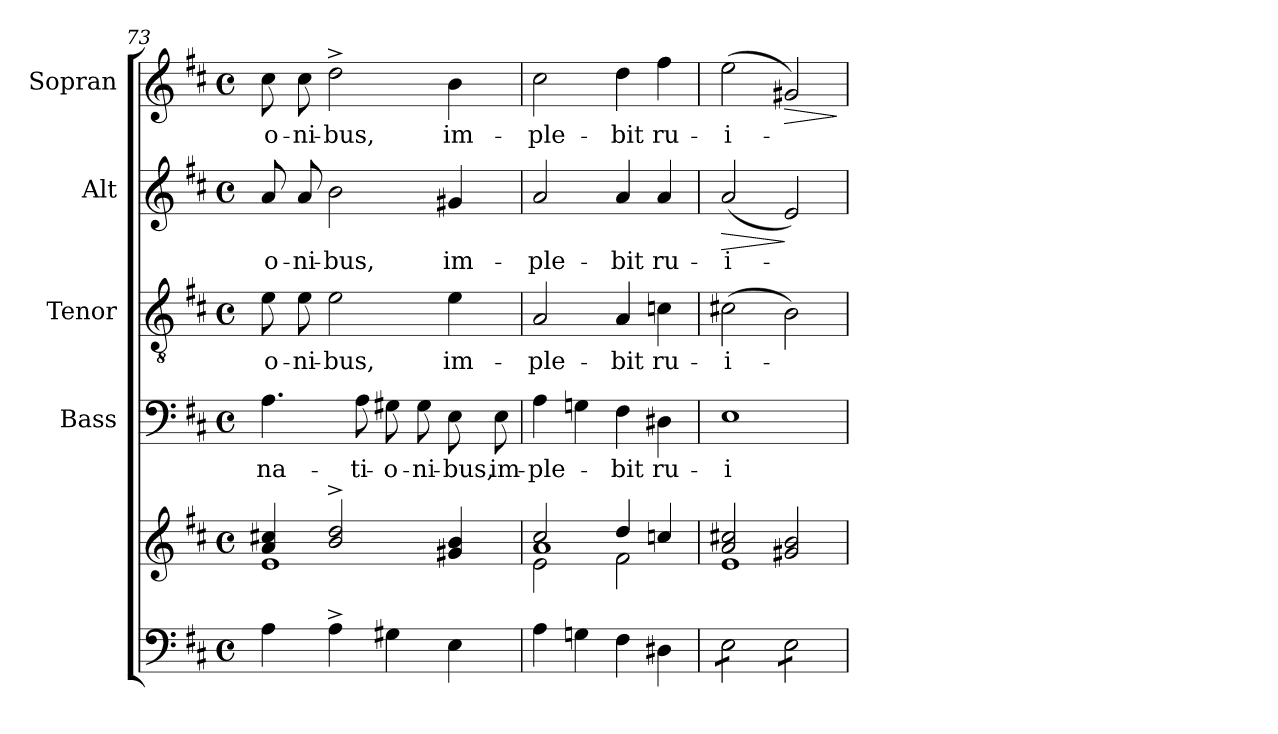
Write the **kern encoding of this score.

**kern	**kern	**kern	**text	**kern	**text	**kern	**text	**dynam	**kern	**text	**dynam
*part5	*part5	*part4	*part4	*part3	*part3	*part2	*part2	*part2	*part1	*part1	*part1
*staff6	*staff5	*staff4	*staff4	*staff3	*staff3	*staff2	*staff2	*staff2	*staff1	*staff1	*staff1
*	*	*I"Bass	*	*I"Tenor	*	*I"Alt	*	*	*I"Sopran	*	*
*	*	*I'B.	*	*I'T.	*	*I'A.	*	*	*I'S.	*	*
*clefF4	*clefG2	*clefF4	*	*clefGv2	*	*clefG2	*	*	*clefG2	*	*
*k[f#c#]	*k[f#c#]	*k[f#c#]	*	*k[f#c#]	*	*k[f#c#]	*	*	*k[f#c#]	*	*
*D:	*D:	*D:	*	*D:	*	*D:	*	*	*D:	*	*
*M4/4	*M4/4	*M4/4	*	*M4/4	*	*M4/4	*	*	*M4/4	*	*
*met(c)	*met(c)	*met(c)	*	*met(c)	*	*met(c)	*	*	*met(c)	*	*
=73	=73	=73	=73	=73	=73	=73	=73	=73	=73	=73	=73
*	*^	*	*	*	*	*	*	*	*	*	*
!	!	!	!	!LO:LY:b	!	!LO:LY:b	!	!LO:LY:b	!	!	!LO:LY:b	!
4A\	4a/ 4cc#X/	1e	4.A\	na-	8e\	-o-	8a/	-o-	.	8cc#\	-o-	.
!	!	!	!	!	!	!LO:LY:b	!	!LO:LY:b	!	!	!LO:LY:b	!
.	.	.	.	.	8e\	-ni-	8a/	-ni-	.	8cc#\	-ni-	.
!	!	!	!	!	!	!LO:LY:b	!	!LO:LY:b	!	!	!LO:LY:b	!
4A^>\	2b/^< 2dd/^<	.	.	.	2e\	-bus,	2b\	-bus,	.	2dd^>\	-bus,	.
!	!	!	!	!LO:LY:b	!	!	!	!	!	!	!	!
.	.	.	8A\	-ti-	.	.	.	.	.	.	.	.
!	!	!	!	!LO:LY:b	!	!	!	!	!	!	!	!
4G#X\	.	.	8G#X\	-o-	.	.	.	.	.	.	.	.
!	!	!	!	!LO:LY:b	!	!	!	!	!	!	!	!
.	.	.	8G#\	-ni-	.	.	.	.	.	.	.	.
!	!	!	!	!LO:LY:b	!	!LO:LY:b	!	!LO:LY:b	!	!	!LO:LY:b	!
4E\	4g#X/ 4b/	.	8E\	-bus,	4e\	im-	4g#X/	im-	.	4b\	im-	.
!	!	!	!	!LO:LY:b	!	!	!	!	!	!	!	!
.	.	.	8E\	im-	.	.	.	.	.	.	.	.
=74	=74	=74	=74	=74	=74	=74	=74	=74	=74	=74	=74	=74
*	*	*^	*	*	*	*	*	*	*	*	*	*
!	!	!	!	!	!LO:LY:b	!	!LO:LY:b	!	!LO:LY:b	!	!	!LO:LY:b	!
4A\	2cc#/	2e\	1a	4A\	-ple-	2A/	-ple-	2a/	-ple-	.	2cc#\	-ple-	.
4Gn\	.	.	.	4Gn\	.	.	.	.	.	.	.	.	.
!	!	!	!	!	!LO:LY:b	!	!LO:LY:b	!	!LO:LY:b	!	!	!LO:LY:b	!
4F#\	4dd/	2f#\	.	4F#\	-bit	4A/	-bit	4a/	-bit	.	4dd\	-bit	.
!	!	!	!	!	!LO:LY:b	!	!LO:LY:b	!	!LO:LY:b	!	!	!LO:LY:b	!
4D#X\	4ccn/	.	.	4D#X\	ru-	4cn\	ru-	4a/	ru-	.	4ff#\	ru-	.
*	*	*v	*v	*	*	*	*	*	*	*	*	*	*
=75	=75	=75	=75	=75	=75	=75	=75	=75	=75	=75	=75	=75
!	!	!	!	!LO:LY:b	!	!LO:LY:b	!	!LO:LY:b	!LO:HP:b	!	!LO:LY:b	!
*tremolo	*	*	*	*	*	*	*	*	*	*	*	*
8E\L	2a/ 2cc#X/	1e	1E	-i-	(>2c#X\	-i-	(<2a/	-i-	>	(>2ee\	-i-	.
8E\	.	.	.	.	.	.	.	.	.	.	.	.
8E\	.	.	.	.	.	.	.	.	.	.	.	.
8E\J	.	.	.	.	.	.	.	.	.	.	.	.
!	!	!	!	!	!	!	!	!	!	!	!	!LO:HP:b
8E\L	2g#X/ 2b/	.	.	.	2B\)	.	2e/)	.	]	2g#X/)	.	>
8E\	.	.	.	.	.	.	.	.	.	.	.	.
8E\	.	.	.	.	.	.	.	.	.	.	.	.
8E\J	.	.	.	.	.	.	.	.	.	.	.	.
*Xtremolo	*	*	*	*	*	*	*	*	*	*	*	*
*	*v	*v	*	*	*	*	*	*	*	*	*	*
.	.	.	.	.	.	.	.	.	.	.	]
=	=	=	=	=	=	=	=	=	=	=	=
*-	*-	*-	*-	*-	*-	*-	*-	*-	*-	*-	*-
